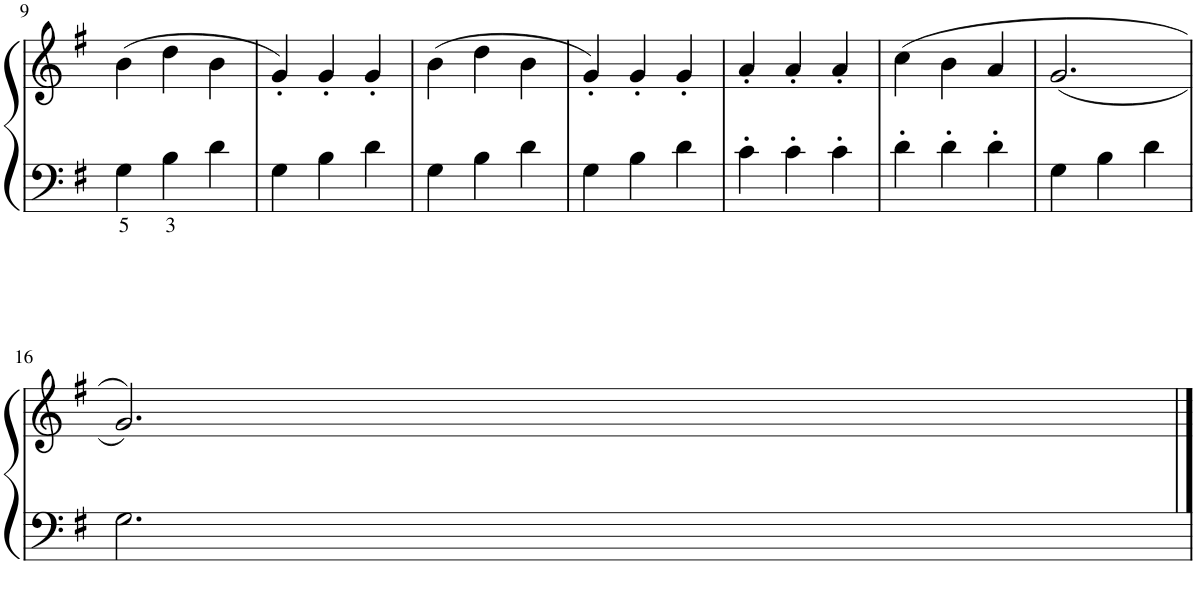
**kern	**kern
*part1	*part1
*staff2	*staff1
*I"Piano	*
*I'Pno	*
!!LO:PB:g=z
*clefF4	*clefG2
*k[f#]	*k[f#]
*M3/4	*M3/4
=9	=9
4G\	(4b\
4B\	4dd\
4d\	4b\
=10	=10
4G\	4g'/)
4B\	4g'/
4d\	4g'/
=11	=11
4G\	(4b\
4B\	4dd\
4d\	4b\
=12	=12
4G\	4g'/)
4B\	4g'/
4d\	4g'/
=13	=13
4c'\	4a'/
4c'\	4a'/
4c'\	4a'/
=14	=14
4d'\	(4cc\
4d'\	4b\
4d'\	4a/
=15	=15
4G\	(2.g/
4B\	.
4d\	.
!!LO:LB:g=z
=16	=16
2.G\	2.g/))
==	==
*-	*-
